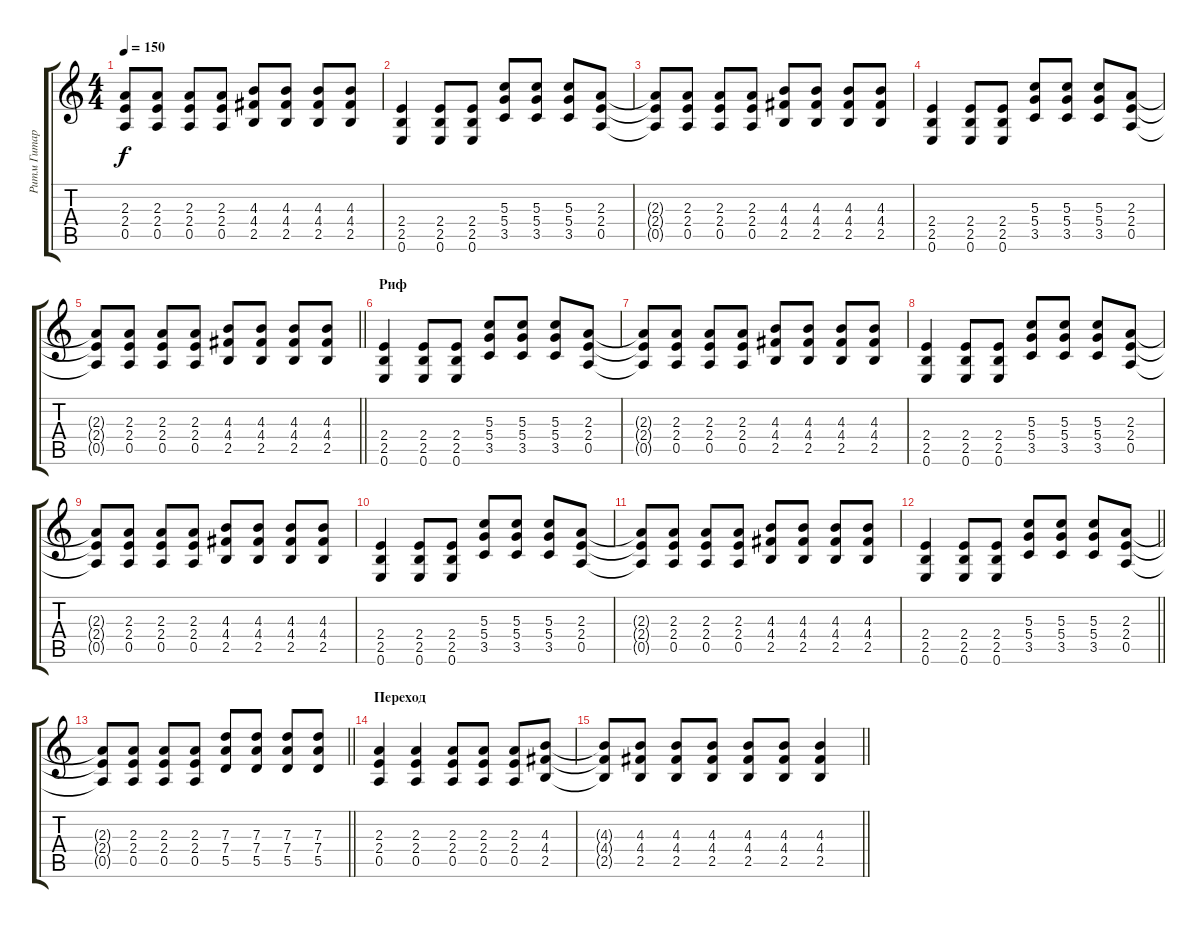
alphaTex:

\track ("Ритм Гитара" "Ритм Гитар") {instrument distortionguitar}
\staff {score tabs}
\tuning (E4 B3 G3 D3 A2 E2) {hide}
\ts (4 4)
\tempo 150
\clef g2
\ks c
(2.3{t} 2.4{t} 0.5{t}).8{dy f} (2.3 2.4 0.5).8 (2.3 2.4 0.5).8 (2.3 2.4 0.5).8 (4.3 4.4 2.5).8 (4.3 4.4 2.5).8 (4.3 4.4 2.5).8 (4.3 4.4 2.5).8 |
(2.4 2.5 0.6).4 (2.4 2.5 0.6).8 (2.4 2.5 0.6).8 (5.3 5.4 3.5).8 (5.3 5.4 3.5).8 (5.3 5.4 3.5).8 (2.3 2.4 0.5).8 |
(2.3{t} 2.4{t} 0.5{t}).8 (2.3 2.4 0.5).8 (2.3 2.4 0.5).8 (2.3 2.4 0.5).8 (4.3 4.4 2.5).8 (4.3 4.4 2.5).8 (4.3 4.4 2.5).8 (4.3 4.4 2.5).8 |
(2.4 2.5 0.6).4 (2.4 2.5 0.6).8 (2.4 2.5 0.6).8 (5.3 5.4 3.5).8 (5.3 5.4 3.5).8 (5.3 5.4 3.5).8 (2.3 2.4 0.5).8 |
\barLineRight lightlight
(2.3{t} 2.4{t} 0.5{t}).8 (2.3 2.4 0.5).8 (2.3 2.4 0.5).8 (2.3 2.4 0.5).8 (4.3 4.4 2.5).8 (4.3 4.4 2.5).8 (4.3 4.4 2.5).8 (4.3 4.4 2.5).8 |
\section ("" "Риф")
(2.4 2.5 0.6).4 (2.4 2.5 0.6).8 (2.4 2.5 0.6).8 (5.3 5.4 3.5).8 (5.3 5.4 3.5).8 (5.3 5.4 3.5).8 (2.3 2.4 0.5).8 |
(2.3{t} 2.4{t} 0.5{t}).8 (2.3 2.4 0.5).8 (2.3 2.4 0.5).8 (2.3 2.4 0.5).8 (4.3 4.4 2.5).8 (4.3 4.4 2.5).8 (4.3 4.4 2.5).8 (4.3 4.4 2.5).8 |
(2.4 2.5 0.6).4 (2.4 2.5 0.6).8 (2.4 2.5 0.6).8 (5.3 5.4 3.5).8 (5.3 5.4 3.5).8 (5.3 5.4 3.5).8 (2.3 2.4 0.5).8 |
(2.3{t} 2.4{t} 0.5{t}).8 (2.3 2.4 0.5).8 (2.3 2.4 0.5).8 (2.3 2.4 0.5).8 (4.3 4.4 2.5).8 (4.3 4.4 2.5).8 (4.3 4.4 2.5).8 (4.3 4.4 2.5).8 |
(2.4 2.5 0.6).4 (2.4 2.5 0.6).8 (2.4 2.5 0.6).8 (5.3 5.4 3.5).8 (5.3 5.4 3.5).8 (5.3 5.4 3.5).8 (2.3 2.4 0.5).8 |
(2.3{t} 2.4{t} 0.5{t}).8 (2.3 2.4 0.5).8 (2.3 2.4 0.5).8 (2.3 2.4 0.5).8 (4.3 4.4 2.5).8 (4.3 4.4 2.5).8 (4.3 4.4 2.5).8 (4.3 4.4 2.5).8 |
\barLineRight lightlight
(2.4 2.5 0.6).4 (2.4 2.5 0.6).8 (2.4 2.5 0.6).8 (5.3 5.4 3.5).8 (5.3 5.4 3.5).8 (5.3 5.4 3.5).8 (2.3 2.4 0.5).8 |
\barLineRight lightlight
(2.3{t} 2.4{t} 0.5{t}).8 (2.3 2.4 0.5).8 (2.3 2.4 0.5).8 (2.3 2.4 0.5).8 (7.3 7.4 5.5).8 (7.3 7.4 5.5).8 (7.3 7.4 5.5).8 (7.3 7.4 5.5).8 |
\section ("" "Переход")
(2.3 2.4 0.5).4 (2.3 2.4 0.5).4 (2.3 2.4 0.5).8 (2.3 2.4 0.5).8 (2.3 2.4 0.5).8 (4.3 4.4 2.5).8 |
\barLineRight lightlight
(4.3{t} 4.4{t} 2.5{t}).8 (4.3 4.4 2.5).8 (4.3 4.4 2.5).8 (4.3 4.4 2.5).8 (4.3 4.4 2.5).8 (4.3 4.4 2.5).8 (4.3 4.4 2.5).4
